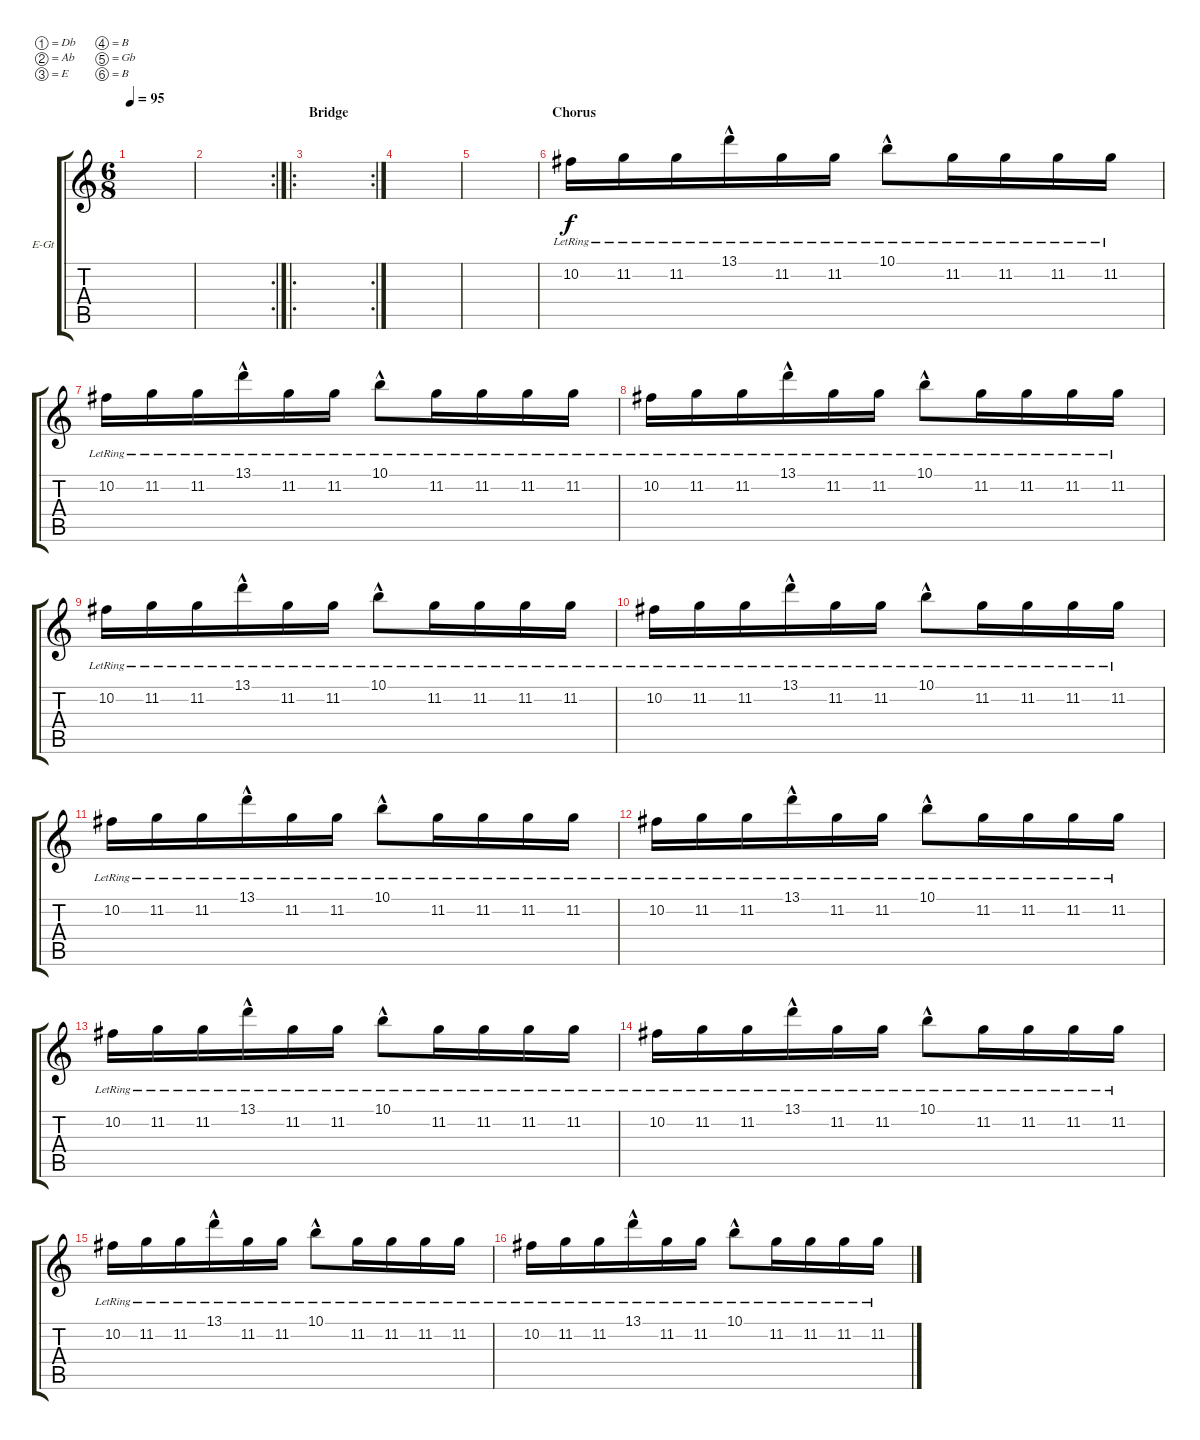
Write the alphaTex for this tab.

\defaultSystemsLayout 4
\bracketExtendMode groupsimilarinstruments
\firstSystemTrackNameOrientation horizontal
\otherSystemsTrackNameOrientation horizontal
\track ("GTR Dist_accents_right" "E-Gt") {instrument distortionguitar}
\staff {score tabs}
\tuning (Db4 Ab3 E3 B2 Gb2 B1)
\ts (6 8)
\tempo 95
\clef g2
\scale
0.322917
\ks c
|
\rc 2
\scale
0.354167 |
\ro
\rc 2
\section ("" "Bridge")
\scale
0.392157 |
\scale
0.303922 |
\scale
0.303922 |
\section ("" "Chorus")
\scale
0.333333 10.2{lr}.16 11.2{lr}.16 11.2{lr}.16 13.1{hac lr}.16 11.2{lr}.16 11.2{lr}.16 10.1{hac lr}.8 11.2{lr}.16 11.2{lr}.16 11.2{lr}.16 11.2{lr}.16 |
\scale
0.333333 10.2{lr}.16 11.2{lr}.16 11.2{lr}.16 13.1{hac lr}.16 11.2{lr}.16 11.2{lr}.16 10.1{hac lr}.8 11.2{lr}.16 11.2{lr}.16 11.2{lr}.16 11.2{lr}.16 |
\scale
0.333333 10.2{lr}.16 11.2{lr}.16 11.2{lr}.16 13.1{hac lr}.16 11.2{lr}.16 11.2{lr}.16 10.1{hac lr}.8 11.2{lr}.16 11.2{lr}.16 11.2{lr}.16 11.2{lr}.16 |
\scale
0.333333 10.2{lr}.16 11.2{lr}.16 11.2{lr}.16 13.1{hac lr}.16 11.2{lr}.16 11.2{lr}.16 10.1{hac lr}.8 11.2{lr}.16 11.2{lr}.16 11.2{lr}.16 11.2{lr}.16 |
\scale
0.333333 10.2{lr}.16 11.2{lr}.16 11.2{lr}.16 13.1{hac lr}.16 11.2{lr}.16 11.2{lr}.16 10.1{hac lr}.8 11.2{lr}.16 11.2{lr}.16 11.2{lr}.16 11.2{lr}.16 |
\scale
0.333333 10.2{lr}.16 11.2{lr}.16 11.2{lr}.16 13.1{hac lr}.16 11.2{lr}.16 11.2{lr}.16 10.1{hac lr}.8 11.2{lr}.16 11.2{lr}.16 11.2{lr}.16 11.2{lr}.16 |
\scale
0.333333 10.2{lr}.16 11.2{lr}.16 11.2{lr}.16 13.1{hac lr}.16 11.2{lr}.16 11.2{lr}.16 10.1{hac lr}.8 11.2{lr}.16 11.2{lr}.16 11.2{lr}.16 11.2{lr}.16 |
\scale
0.333333 10.2{lr}.16 11.2{lr}.16 11.2{lr}.16 13.1{hac lr}.16 11.2{lr}.16 11.2{lr}.16 10.1{hac lr}.8 11.2{lr}.16 11.2{lr}.16 11.2{lr}.16 11.2{lr}.16 |
\scale
0.333333 10.2{lr}.16 11.2{lr}.16 11.2{lr}.16 13.1{hac lr}.16 11.2{lr}.16 11.2{lr}.16 10.1{hac lr}.8 11.2{lr}.16 11.2{lr}.16 11.2{lr}.16 11.2{lr}.16 |
\scale
0.333333 10.2{lr}.16 11.2{lr}.16 11.2{lr}.16 13.1{hac lr}.16 11.2{lr}.16 11.2{lr}.16 10.1{hac lr}.8 11.2{lr}.16 11.2{lr}.16 11.2{lr}.16 11.2{lr}.16 |
\scale
0.333333 10.2{lr}.16 11.2{lr}.16 11.2{lr}.16 13.1{hac lr}.16 11.2{lr}.16 11.2{lr}.16 10.1{hac lr}.8 11.2{lr}.16 11.2{lr}.16 11.2{lr}.16 11.2{lr}.16
